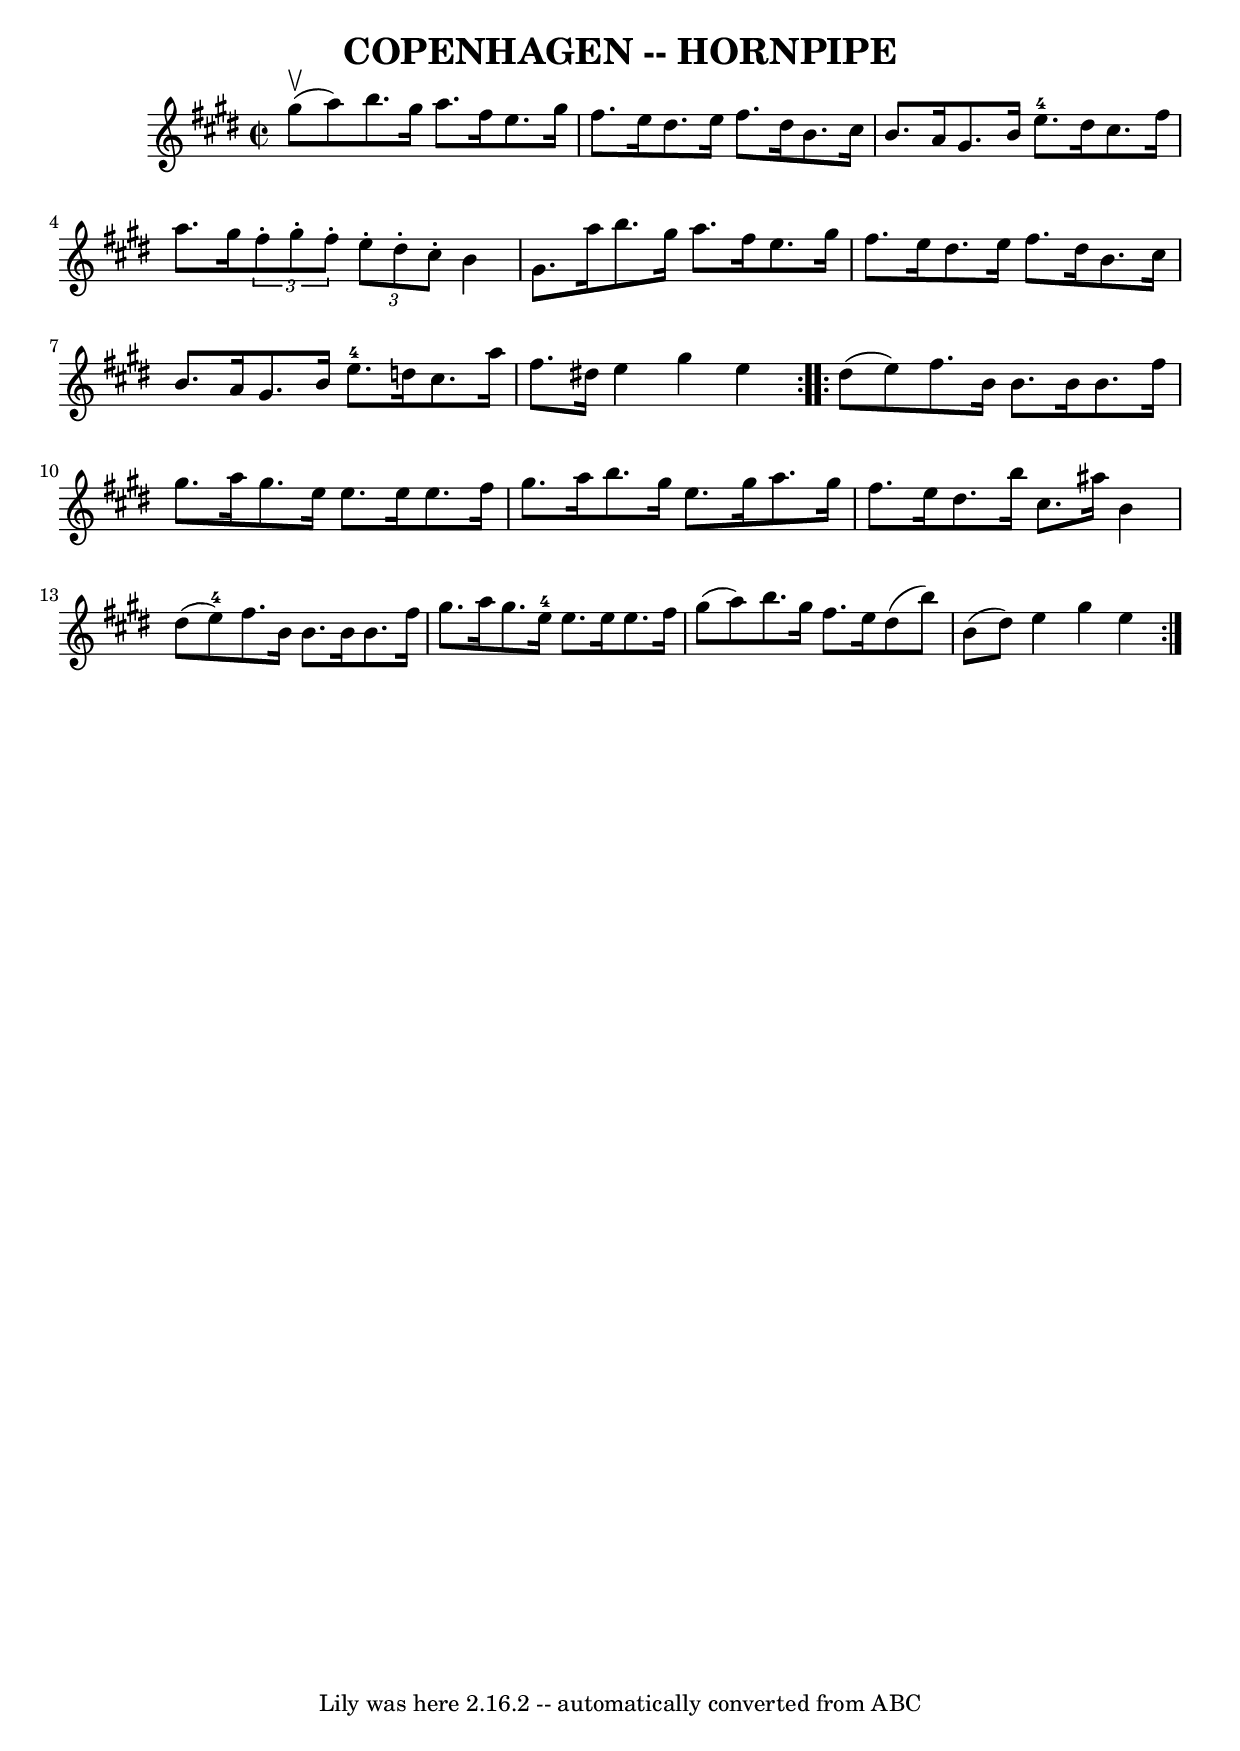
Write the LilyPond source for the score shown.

\version "2.16.2"
\include "Mammoth.ily"
\header {
  %% book = "Ryan's Mammoth Collection of Fiddle Tunes"
  crossRefNumber = "1"
  footnotes = "\\\\\\\\(Can be used as a Clog.)"
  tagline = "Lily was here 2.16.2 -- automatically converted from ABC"
  title = "COPENHAGEN -- HORNPIPE"

}
voicedefault =  {



  \repeat volta 2 {

    \override Staff.TimeSignature #'style = #'C
    \time 2/2 
    \key e \major
    gis''8 (^\upbow a''8)       |
    b''8.  
    gis''16 a''8. fis''16 e''8. gis''16 fis''8. e''16    
    |
    dis''8. e''16 fis''8. dis''16 b'8. cis''16 b'8.    
    a'16    |
    gis'8. b'16 e''8.-4 dis''16    |
    cis''8. 
    fis''16 a''8. gis''16    |
    \times 2/3 { fis''8-. gis''8 
		-. fis''8-. 
	       }   \times 2/3 { e''8-. dis''8-. cis''8-. 
			      } b'4    
    gis'8. a''16    |
    |
    b''8. gis''16 a''8. fis''16 
    e''8. gis''16 fis''8. e''16    |
    dis''8. e''16    
    fis''8. dis''16 b'8. cis''16 b'8. a'16    |
    gis'8.    
    b'16 e''8.-4 d''16 cis''8. a''16 fis''8. dis''!16    
    |
    e''4 gis''4 e''4    
  }     
  \repeat volta 2 {
    dis''8 (e''8)       |
    fis''8. b'16 b'8. b'16 b'8. fis''16    
    gis''8. a''16    |
    gis''8. e''16 e''8. e''16 e''8.    
    fis''16 gis''8. a''16    |
    b''8. gis''16 e''8. gis''16  
    a''8. gis''16 fis''8. e''16    |
    dis''8. b''16    
    cis''8. ais''16 b'4 dis''8 (e''8-4)   |
    |
    
    fis''8. b'16 b'8. b'16 b'8. fis''16 gis''8. a''16    
    |
    gis''8. e''16-4 e''8. e''16 e''8. fis''16 gis''8 
    (a''8)   |
    b''8. gis''16 fis''8. e''16 dis''8 (
    b''8) b'8 (dis''8)   |
    e''4 gis''4 e''4    
  }   

}

\score{
  <<

    \context Staff="default"
    {
      \voicedefault 
      
    }

  >>
  \layout {
    
  }
  \midi {
  }

}
